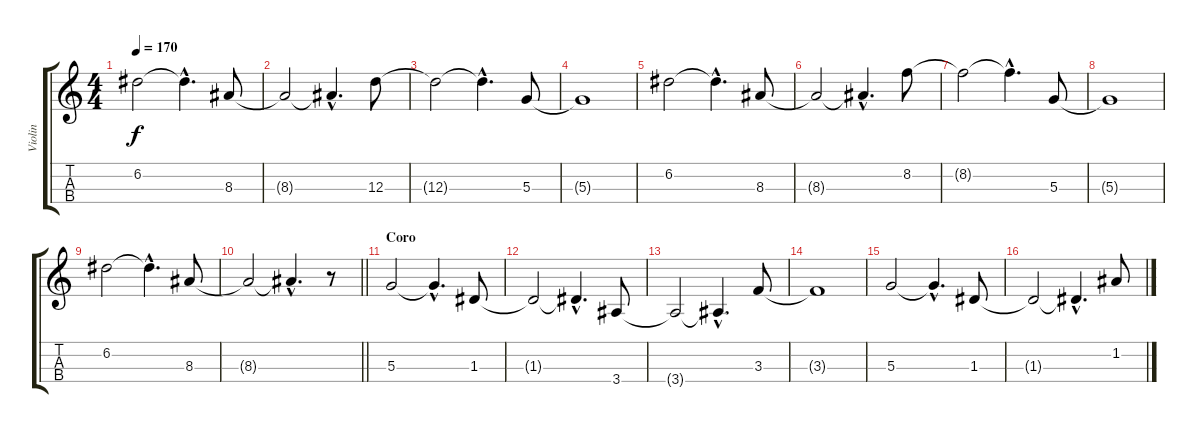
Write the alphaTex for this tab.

\track ("Violin" "Violin") {instrument violin}
\staff {score tabs}
\tuning (E5 A4 D4 G3) {hide}
\ts (4 4)
\tempo 170
\clef g2
\ks c
6.2.2{dy f} 6.2{hac t}.4{d} 8.3.8 |
8.3{t}.2 8.3{hac t}.4{d} 12.3.8 |
12.3{t}.2 12.3{hac t}.4{d} 5.3.8 |
5.3{t}.1 |
6.2.2 6.2{hac t}.4{d} 8.3.8 |
8.3{t}.2 8.3{hac t}.4{d} 8.2.8 |
8.2{t}.2 8.2{hac t}.4{d} 5.3.8 |
5.3{t}.1 |
6.2.2 6.2{hac t}.4{d} 8.3.8 |
\barLineRight lightlight
8.3{t}.2 8.3{hac t}.4{d} r.8 |
\section ("" "Coro")
5.3.2 5.3{hac t}.4{d} 1.3.8 |
1.3{t}.2 1.3{hac t}.4{d} 3.4.8 |
3.4{t}.2 3.4{hac t}.4{d} 3.3.8 |
3.3{t}.1 |
5.3.2 5.3{hac t}.4{d} 1.3.8 |
1.3{t}.2 1.3{hac t}.4{d} 1.2.8
